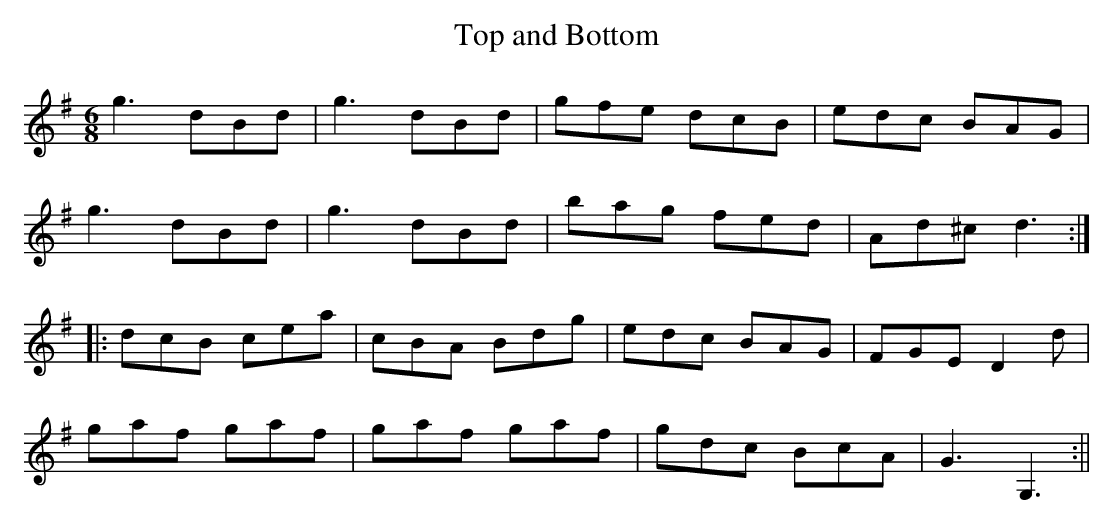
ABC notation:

X:1
T:Top and Bottom
M:6/8
L:1/8
K:G
g3 dBd|g3 dBd|gfe dcB|edc BAG|
g3 dBd|g3 dBd|bag fed|Ad^c d3:|
|:dcB cea|cBA Bdg|edc BAG|FGE D2d|
gaf gaf|gaf gaf|gdc BcA|G3 G,3:||
